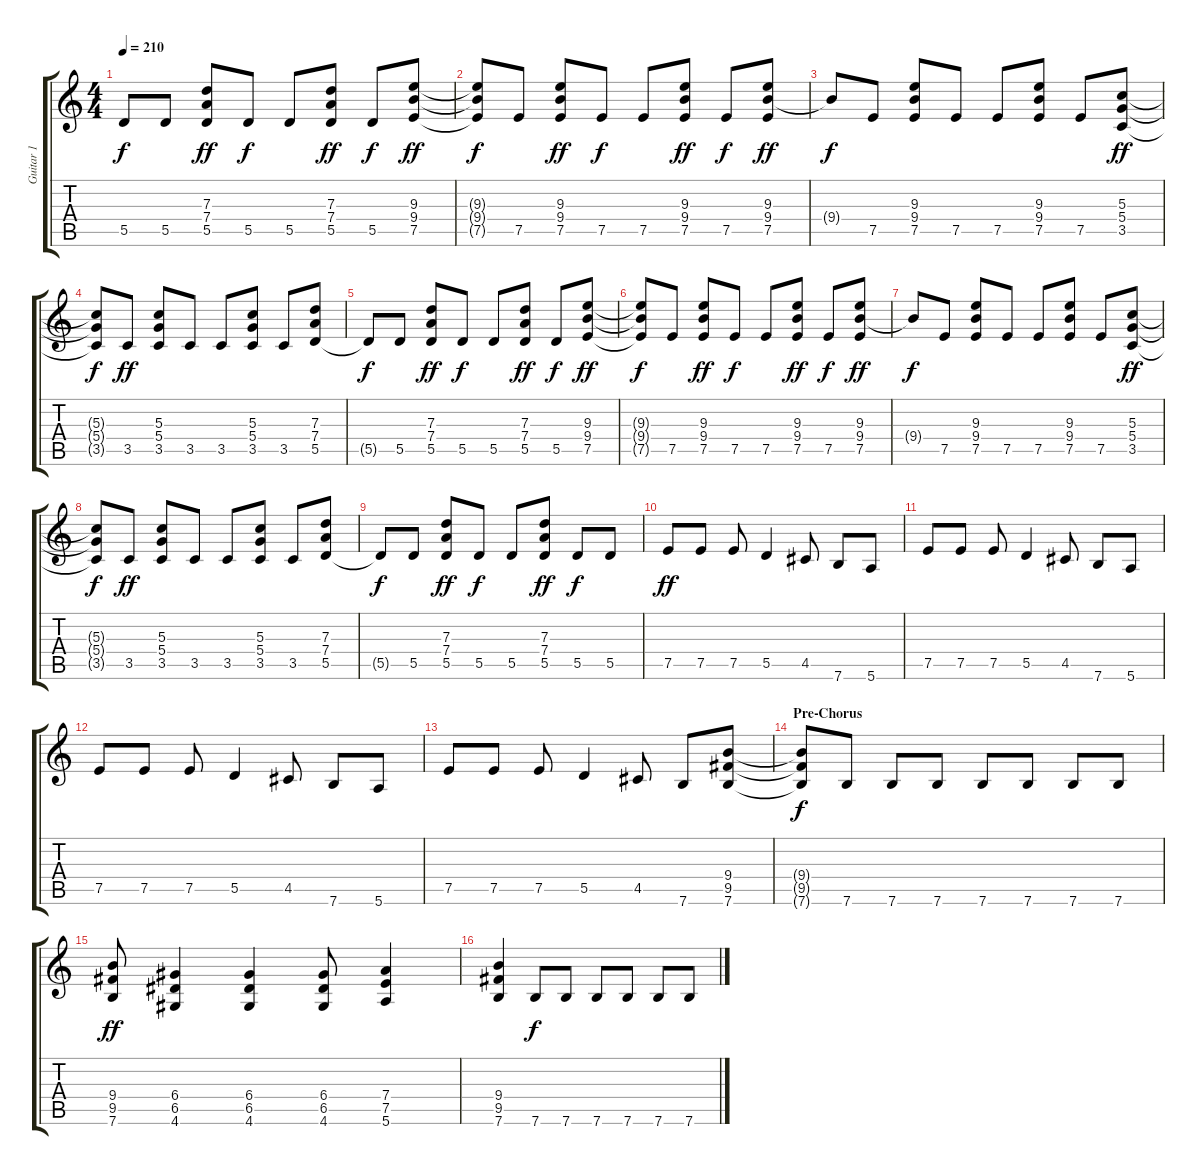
\track ("Guitar 1" "Guitar 1") {instrument overdrivenguitar}
\staff {score tabs}
\tuning (E4 B3 G3 D3 A2 E2) {hide}
\ts (4 4)
\tempo 210
\clef g2
\ks c
5.5{t}.8{dy f} 5.5.8 (7.3 7.4 5.5).8{dy ff} 5.5.8{dy f} 5.5.8 (7.3 7.4 5.5).8{dy ff} 5.5.8{dy f} (9.3 9.4 7.5).8{dy ff} |
(9.3{t} 9.4{t} 7.5{t}).8{dy f} 7.5.8 (9.3 9.4 7.5).8{dy ff} 7.5.8{dy f} 7.5.8 (9.3 9.4 7.5).8{dy ff} 7.5.8{dy f} (9.3 9.4 7.5).8{dy ff} |
9.4{t}.8{dy f} 7.5.8 (9.3 9.4 7.5).8 7.5.8 7.5.8 (9.3 9.4 7.5).8 7.5.8 (5.3 5.4 3.5).8{dy ff} |
(5.3{t} 5.4{t} 3.5{t}).8{dy f} 3.5.8{dy ff} (5.3 5.4 3.5).8 3.5.8 3.5.8 (5.3 5.4 3.5).8 3.5.8 (7.3 7.4 5.5).8 |
5.5{t}.8{dy f} 5.5.8 (7.3 7.4 5.5).8{dy ff} 5.5.8{dy f} 5.5.8 (7.3 7.4 5.5).8{dy ff} 5.5.8{dy f} (9.3 9.4 7.5).8{dy ff} |
(9.3{t} 9.4{t} 7.5{t}).8{dy f} 7.5.8 (9.3 9.4 7.5).8{dy ff} 7.5.8{dy f} 7.5.8 (9.3 9.4 7.5).8{dy ff} 7.5.8{dy f} (9.3 9.4 7.5).8{dy ff} |
9.4{t}.8{dy f} 7.5.8 (9.3 9.4 7.5).8 7.5.8 7.5.8 (9.3 9.4 7.5).8 7.5.8 (5.3 5.4 3.5).8{dy ff} |
(5.3{t} 5.4{t} 3.5{t}).8{dy f} 3.5.8{dy ff} (5.3 5.4 3.5).8 3.5.8 3.5.8 (5.3 5.4 3.5).8 3.5.8 (7.3 7.4 5.5).8 |
5.5{t}.8{dy f} 5.5.8 (7.3 7.4 5.5).8{dy ff} 5.5.8{dy f} 5.5.8 (7.3 7.4 5.5).8{dy ff} 5.5.8{dy f} 5.5.8 |
7.5.8{dy ff} 7.5.8 7.5.8 5.5.4 4.5.8 7.6.8 5.6.8 |
7.5.8 7.5.8 7.5.8 5.5.4 4.5.8 7.6.8 5.6.8 |
7.5.8 7.5.8 7.5.8 5.5.4 4.5.8 7.6.8 5.6.8 |
7.5.8 7.5.8 7.5.8 5.5.4 4.5.8 7.6.8 (9.4 9.5 7.6).8 |
\section ("" "Pre-Chorus")
(9.4{t} 9.5{t} 7.6{t}).8{dy f} 7.6.8 7.6.8 7.6.8 7.6.8 7.6.8 7.6.8 7.6.8 |
(9.4 9.5 7.6).8{dy ff} (6.4 6.5 4.6).4 (6.4 6.5 4.6).4 (6.4 6.5 4.6).8 (7.4 7.5 5.6).4 |
(9.4 9.5 7.6).4 7.6.8{dy f} 7.6.8 7.6.8 7.6.8 7.6.8 7.6.8
